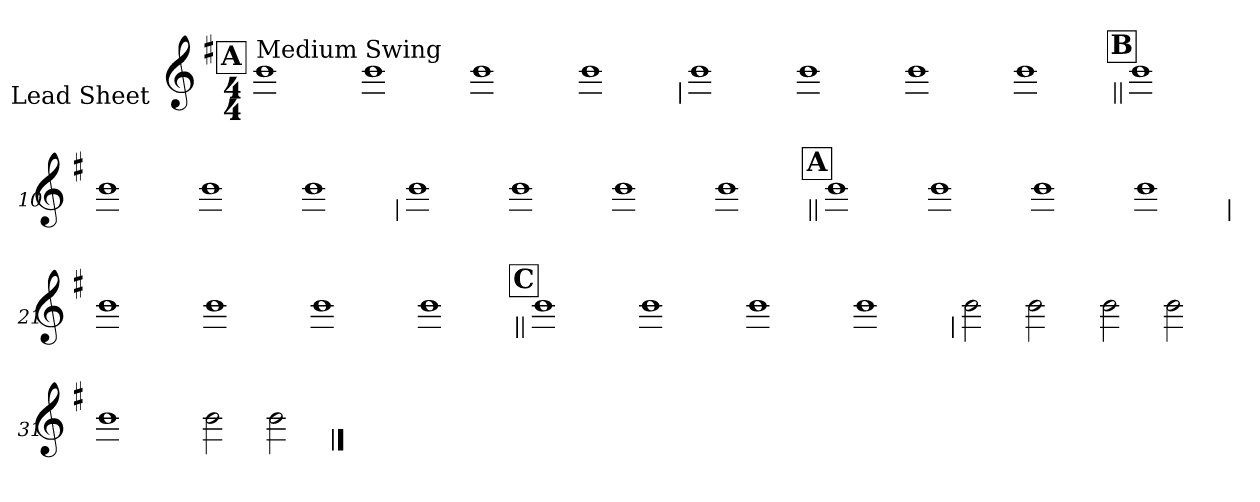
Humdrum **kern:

**kern
*part1
*staff1
*I"Lead Sheet
*stria0
*clefG2
*k[f#]
*G:
*M4/4
!!LO:REH:place=s1:a:t=A
=1||
!LO:TX:a:t=Medium Swing
1b
=2-
1b
=3-
1b
=4-
1b
!!LO:LB:g=z
=5
1b
=6-
1b
=7-
1b
=8-
1b
!!LO:LB:g=z
!!LO:REH:place=s1:a:t=B
=9||
1b
=10-
1b
=11-
1b
=12-
1b
!!LO:LB:g=z
=13
1b
=14-
1b
=15-
1b
=16-
1b
!!LO:LB:g=z
!!LO:REH:place=s1:a:t=A
=17||
1b
=18-
1b
=19-
1b
=20-
1b
!!LO:LB:g=z
=21
1b
=22-
1b
=23-
1b
=24-
1b
!!LO:LB:g=z
!!LO:REH:place=s1:a:t=C
=25||
1b
=26-
1b
=27-
1b
=28-
1b
!!LO:LB:g=z
=29
2b
2b
=30-
2b
2b
=31-
1b
=32-
2b
2b
==
*-
